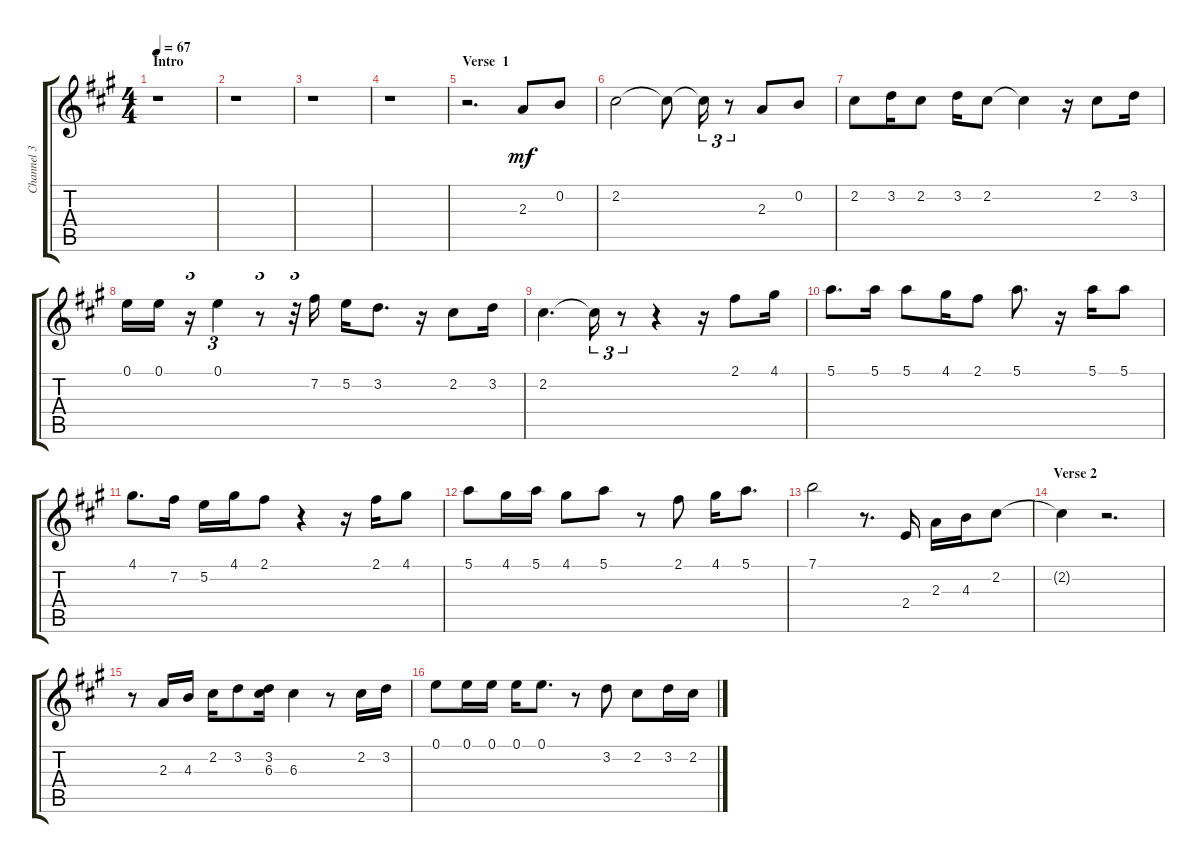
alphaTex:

\track ("Channel 3" "Channel 3") {instrument acousticguitarnylon}
\staff {score tabs}
\tuning (E4 B3 G3 D3 A2 E2) {hide}
\ts (4 4)
\section ("" "Intro")
\tempo 67
\clef g2
\ks f#minor
r.1{dy mf instrument acousticguitarnylon} |
r.1 |
r.1 |
r.1 |
\section ("" "Verse  1")
r.2{d} 2.3.8 0.2.8 |
2.2.2 2.2{t}.8 2.2{t}.16{tu (3 2)} r.8{tu (3 2)} 2.3.8 0.2.8 |
2.2.8 3.2.16 2.2.8 3.2.16 2.2.8 2.2{t}.4 r.16 2.2.8 3.2.16 |
0.1.16 0.1.16 r.16{tu (3 2)} 0.1.4{tu (3 2)} r.8{tu (3 2)} r.32{tu (3 2)} 7.2.16 5.2.16 3.2.8{d} r.16 2.2.8 3.2.16 |
2.2.4{d} 2.2{t}.16{tu (3 2)} r.8{tu (3 2)} r.4 r.16 2.1.8 4.1.16 |
5.1.8{d} 5.1.16 5.1.8 4.1.16 2.1.8 5.1.8{d} r.16 5.1.16 5.1.8 |
4.1.8{d} 7.2.16 5.2.16 4.1.16 2.1.8 r.4 r.16 2.1.16 4.1.8 |
5.1.8 4.1.16 5.1.16 4.1.8 5.1.8 r.8 2.1.8 4.1.16 5.1.8{d} |
7.1.2 r.8{d} 2.4.16 2.3.16 4.3.16 2.2.8 |
\section ("" "Verse 2")
2.2{t}.4 r.2{d} |
r.8 2.3.16 4.3.16 2.2.16 3.2.8 (3.2 6.3).16 6.3.4 r.8 2.2.16 3.2.16 |
0.1.8 0.1.16 0.1.16 0.1.16 0.1.8{d} r.8 3.2.8 2.2.8 3.2.16 2.2.16
